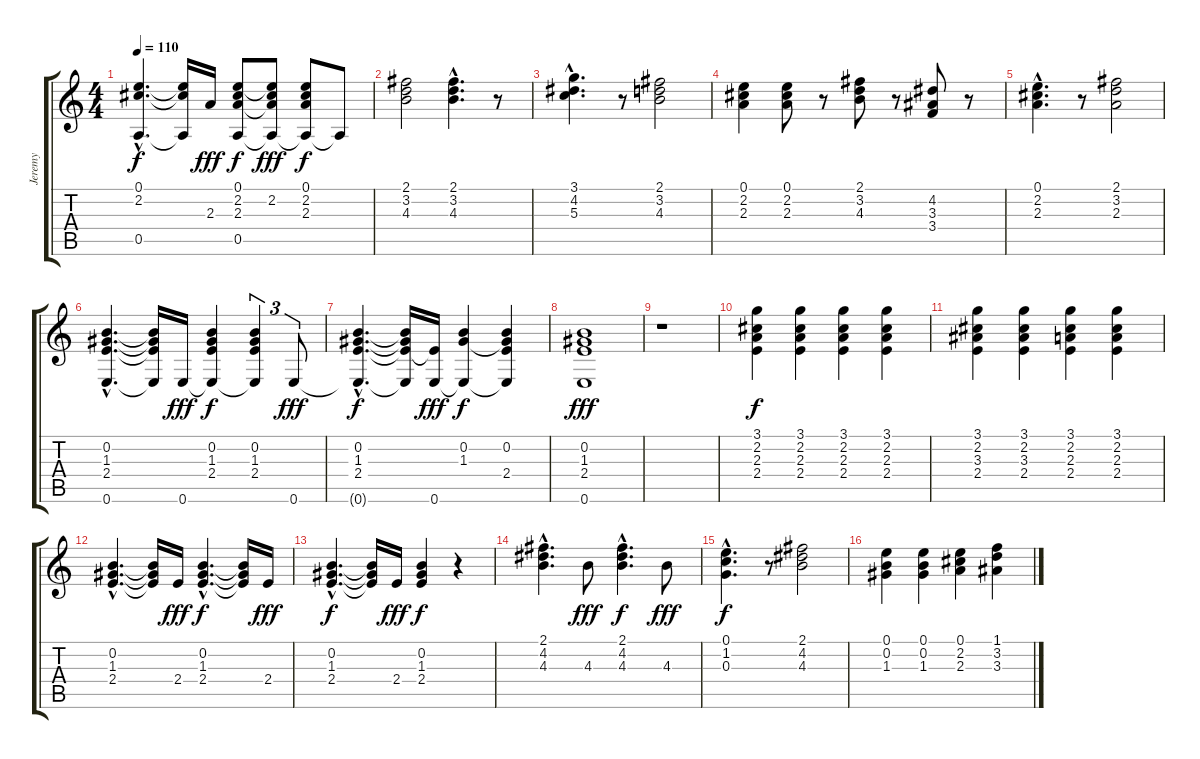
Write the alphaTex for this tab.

\track ("Jeremy" "Jeremy") {instrument electricguitarjazz}
\staff {score tabs}
\tuning (E4 B3 G3 D3 A2 E2) {hide}
\ts (4 4)
\tempo 110
\clef g2
\ks c
(0.1{hac} 2.2{hac} 0.5{hac t}).4{d dy f} (0.1{t} 2.2{t} 0.5{t}).16 2.3.16{dy fff} (0.1 2.2 2.3 0.5).8{dy f} (0.1{t} 2.2 2.3{t} 0.5{t}).8{dy fff} (0.1 2.2 2.3 0.5{t}).8{dy f} 0.5{t}.8 |
(2.1 3.2 4.3).2 (2.1{hac} 3.2{hac} 4.3{hac}).4{d} r.8 |
(3.1{hac} 4.2{hac} 5.3{hac}).4{d} r.8 (2.1 3.2 4.3).2 |
(0.1 2.2 2.3).4 (0.1 2.2 2.3).8 r.8 (2.1 3.2 4.3).8 r.8 (4.2 3.3 3.4).8 r.8 |
(0.1{hac} 2.2{hac} 2.3{hac}).4{d} r.8 (2.1 3.2 2.3).2 |
(0.2{hac} 1.3{hac} 2.4{hac} 0.6{hac}).4{d} (0.2{t} 1.3{t} 2.4{t} 0.6{t}).16 0.6.16{dy fff} (0.2 1.3 2.4 0.6{t}).4{dy f} (0.2 1.3 2.4 0.6{t}).4{tu (3 2)} 0.6.8{tu (3 2) dy fff} |
(0.2{hac} 1.3{hac} 2.4{hac} 0.6{hac t}).4{d dy f} (0.2{t} 1.3{t} 2.4{t} 0.6{t}).16 (2.4{t} 0.6).16{dy fff} (0.2 1.3 0.6{t}).4{dy f} (0.2 1.3{t} 2.4 0.6{t}).4 |
(0.2 1.3 2.4 0.6).1{dy fff} |
r.1 |
(3.1 2.2 2.3 2.4).4{dy f} (3.1 2.2 2.3 2.4).4 (3.1 2.2 2.3 2.4).4 (3.1 2.2 2.3 2.4).4 |
(3.1 2.2 3.3 2.4).4 (3.1 2.2 3.3 2.4).4 (3.1 2.2 2.3 2.4).4 (3.1 2.2 2.3 2.4).4 |
(0.2{hac} 1.3{hac} 2.4{hac}).4{d} (0.2{t} 1.3{t} 2.4{t}).16 2.4.16{dy fff} (0.2{hac} 1.3{hac} 2.4{hac}).4{d dy f} (0.2{t} 1.3{t} 2.4{t}).16 2.4.16{dy fff} |
(0.2{hac} 1.3{hac} 2.4{hac}).4{d dy f} (0.2{t} 1.3{t} 2.4{t}).16 2.4.16{dy fff} (0.2 1.3 2.4).4{dy f} r.4 |
(2.1{hac} 4.2{hac} 4.3{hac}).4{d} 4.3.8{dy fff} (2.1{hac} 4.2{hac} 4.3{hac}).4{d dy f} 4.3.8{dy fff} |
(0.1{hac} 1.2{hac} 0.3{hac}).4{d dy f} r.8 (2.1 4.2 4.3).2 |
(0.1 0.2 1.3).4 (0.1 0.2 1.3).4 (0.1 2.2 2.3).4 (1.1 3.2 3.3).4
